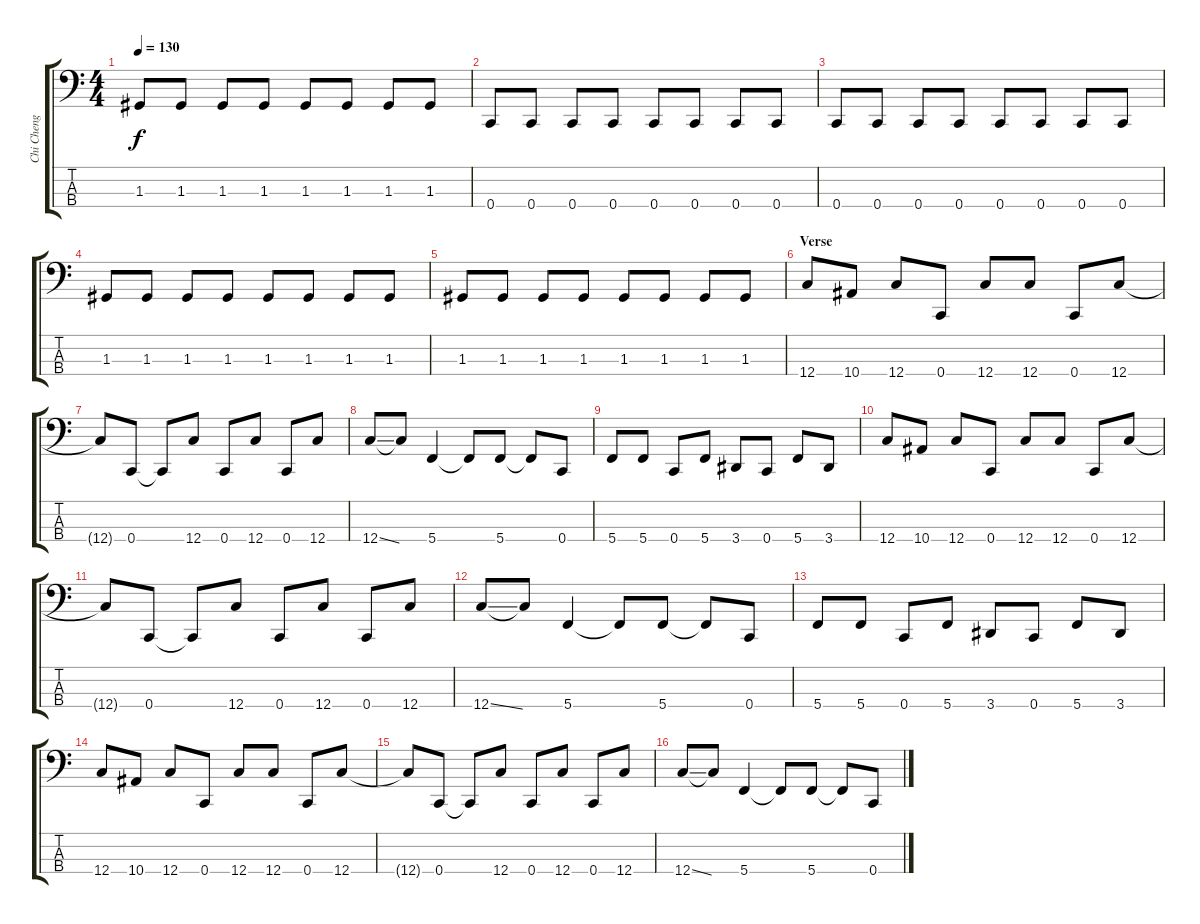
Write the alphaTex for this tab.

\track ("Chi Cheng" "Chi Cheng") {instrument acousticbass}
\staff {score tabs}
\tuning (F2 C2 G1 C1) {hide}
\ts (4 4)
\tempo 130
\clef f4
\ks c
1.3.8{dy f} 1.3.8 1.3.8 1.3.8 1.3.8 1.3.8 1.3.8 1.3.8 |
0.4.8 0.4.8 0.4.8 0.4.8 0.4.8 0.4.8 0.4.8 0.4.8 |
0.4.8 0.4.8 0.4.8 0.4.8 0.4.8 0.4.8 0.4.8 0.4.8 |
1.3.8 1.3.8 1.3.8 1.3.8 1.3.8 1.3.8 1.3.8 1.3.8 |
1.3.8 1.3.8 1.3.8 1.3.8 1.3.8 1.3.8 1.3.8 1.3.8 |
\section ("" "Verse")
12.4.8 10.4.8 12.4.8 0.4.8 12.4.8 12.4.8 0.4.8 12.4.8 |
12.4{t}.8 0.4.8 0.4{t}.8 12.4.8 0.4.8 12.4.8 0.4.8 12.4.8 |
12.4{ss}.8 12.4{t}.8 5.4.4 5.4{t}.8 5.4.8 5.4{t}.8 0.4.8 |
5.4.8 5.4.8 0.4.8 5.4.8 3.4.8 0.4.8 5.4.8 3.4.8 |
12.4.8 10.4.8 12.4.8 0.4.8 12.4.8 12.4.8 0.4.8 12.4.8 |
12.4{t}.8 0.4.8 0.4{t}.8 12.4.8 0.4.8 12.4.8 0.4.8 12.4.8 |
12.4{ss}.8 12.4{t}.8 5.4.4 5.4{t}.8 5.4.8 5.4{t}.8 0.4.8 |
5.4.8 5.4.8 0.4.8 5.4.8 3.4.8 0.4.8 5.4.8 3.4.8 |
12.4.8 10.4.8 12.4.8 0.4.8 12.4.8 12.4.8 0.4.8 12.4.8 |
12.4{t}.8 0.4.8 0.4{t}.8 12.4.8 0.4.8 12.4.8 0.4.8 12.4.8 |
12.4{ss}.8 12.4{t}.8 5.4.4 5.4{t}.8 5.4.8 5.4{t}.8 0.4.8
